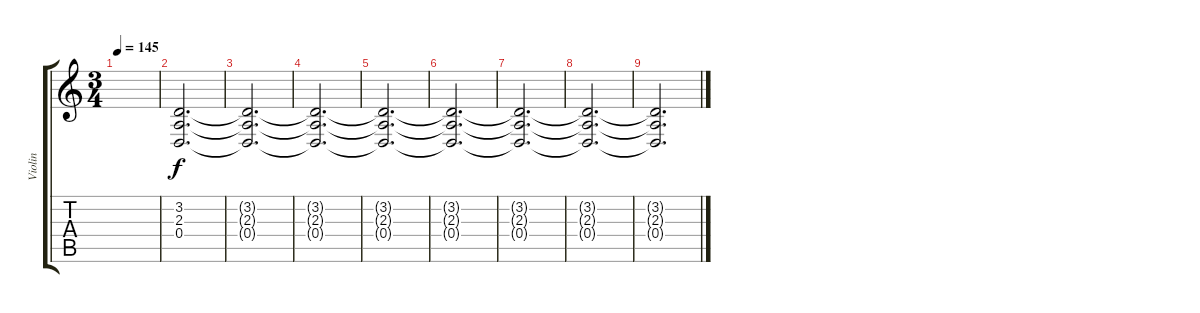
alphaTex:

\track ("Violin" "Violin") {instrument violin}
\staff {score tabs}
\tuning (E4 B3 G3 D3 A2 D2) {hide}
\ts (3 4)
\tempo 145
\clef g2
\ks c
|
(3.2 2.3 0.4).2{d volume 6} |
(3.2{t} 2.3{t} 0.4{t}).2{d} |
(3.2{t} 2.3{t} 0.4{t}).2{d} |
(3.2{t} 2.3{t} 0.4{t}).2{d} |
(3.2{t} 2.3{t} 0.4{t}).2{d} |
(3.2{t} 2.3{t} 0.4{t}).2{d} |
(3.2{t} 2.3{t} 0.4{t}).2{d} |
(3.2{t} 2.3{t} 0.4{t}).2{d}
